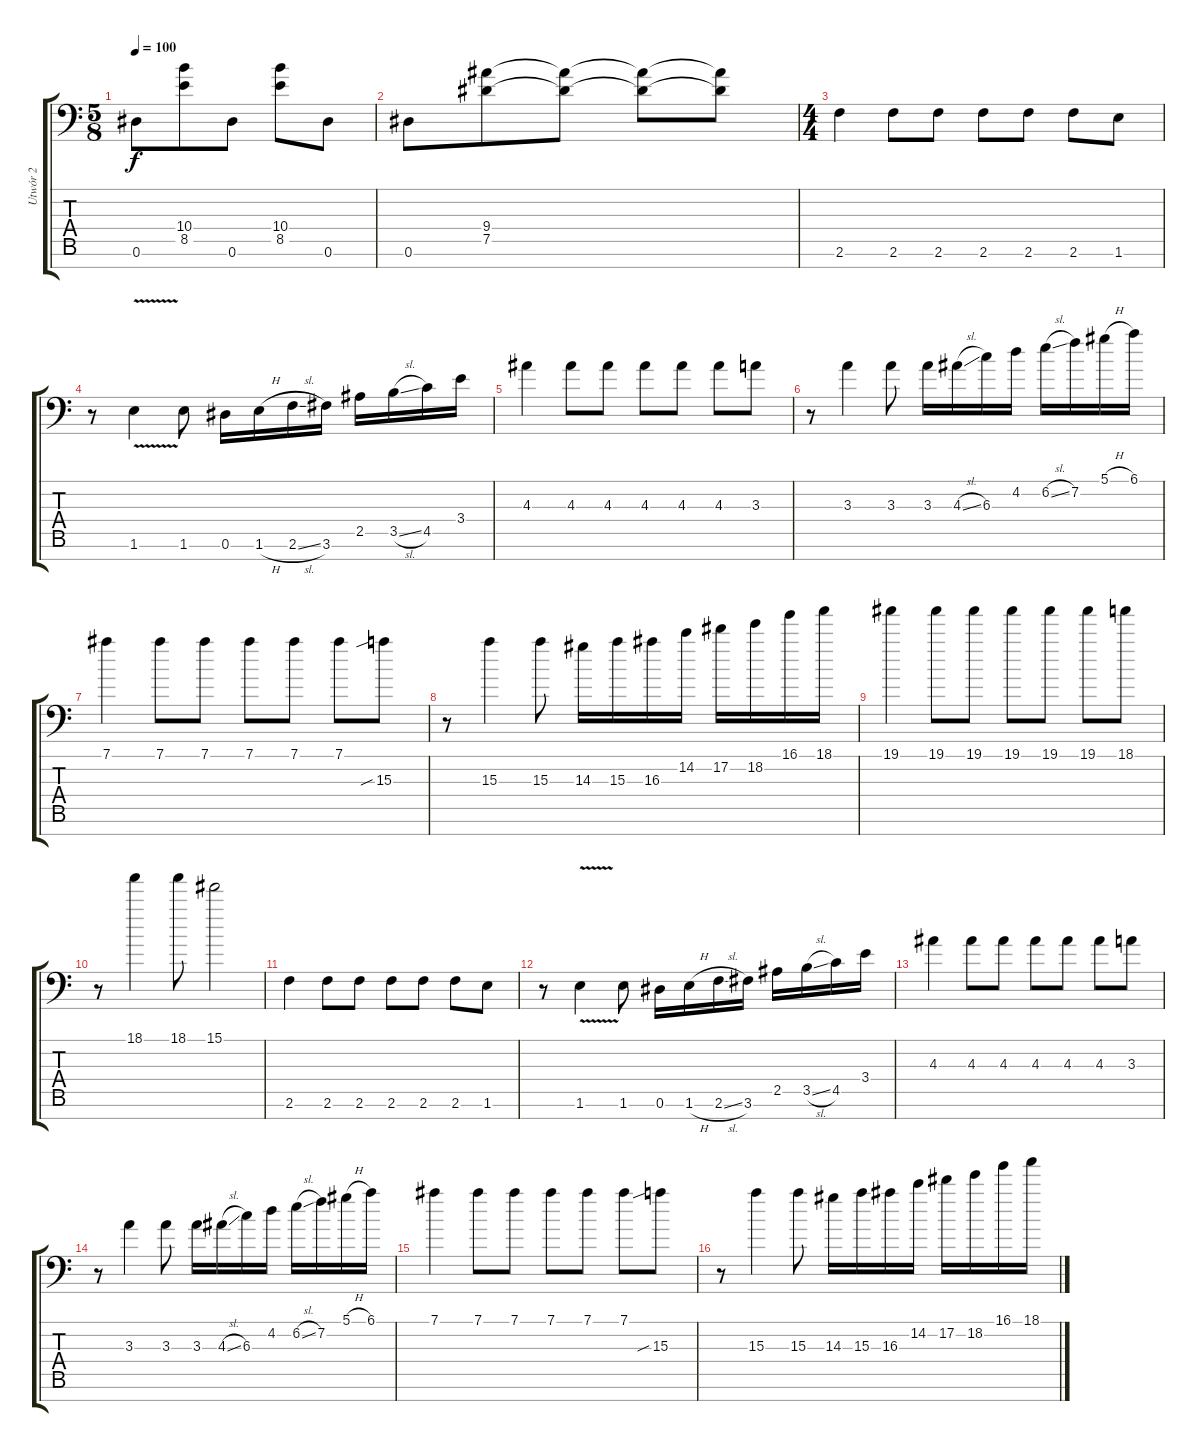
\track ("Utwór 2" "Utwór 2") {instrument distortionguitar}
\staff {score tabs}
\tuning (Eb4 Bb3 Gb3 Db3 Ab2 Eb2 Bb1) {hide}
\ts (5 8)
\tempo 100
\clef f4
\ks c
0.6.8{dy f} (10.4 8.5).8 0.6.8 (10.4 8.5).8 0.6.8 |
0.6.8 (9.4 7.5).8 (9.4{t} 7.5{t}).8 (9.4{t} 7.5{t}).8 (9.4{t} 7.5{t}).8 |
\ts (4 4)
2.6.4 2.6.8 2.6.8 2.6.8 2.6.8 2.6.8 1.6.8 |
r.8 1.6{v}.4 1.6.8 0.6.16 1.6{h}.16 2.6{sl}.16 3.6.16 2.5.16 3.5{sl}.16 4.5.16 3.4.16 |
4.3.4 4.3.8 4.3.8 4.3.8 4.3.8 4.3.8 3.3.8 |
r.8 3.3.4 3.3.8 3.3.16 4.3{sl}.16 6.3.16 4.2.16 6.2{sl}.16 7.2.16 5.1{h}.16 6.1.16 |
7.1.4 7.1.8 7.1.8 7.1.8 7.1.8 7.1.8 15.3{sib}.8 |
r.8 15.3.4 15.3.8 14.3.16 15.3.16 16.3.16 14.2.16 17.2.16 18.2.16 16.1.16 18.1.16 |
19.1.4 19.1.8 19.1.8 19.1.8 19.1.8 19.1.8 18.1.8 |
r.8 18.1.4 18.1.8 15.1.2 |
2.6.4 2.6.8 2.6.8 2.6.8 2.6.8 2.6.8 1.6.8 |
r.8 1.6{v}.4 1.6.8 0.6.16 1.6{h}.16 2.6{sl}.16 3.6.16 2.5.16 3.5{sl}.16 4.5.16 3.4.16 |
4.3.4 4.3.8 4.3.8 4.3.8 4.3.8 4.3.8 3.3.8 |
r.8 3.3.4 3.3.8 3.3.16 4.3{sl}.16 6.3.16 4.2.16 6.2{sl}.16 7.2.16 5.1{h}.16 6.1.16 |
7.1.4 7.1.8 7.1.8 7.1.8 7.1.8 7.1.8 15.3{sib}.8 |
r.8 15.3.4 15.3.8 14.3.16 15.3.16 16.3.16 14.2.16 17.2.16 18.2.16 16.1.16 18.1.16
